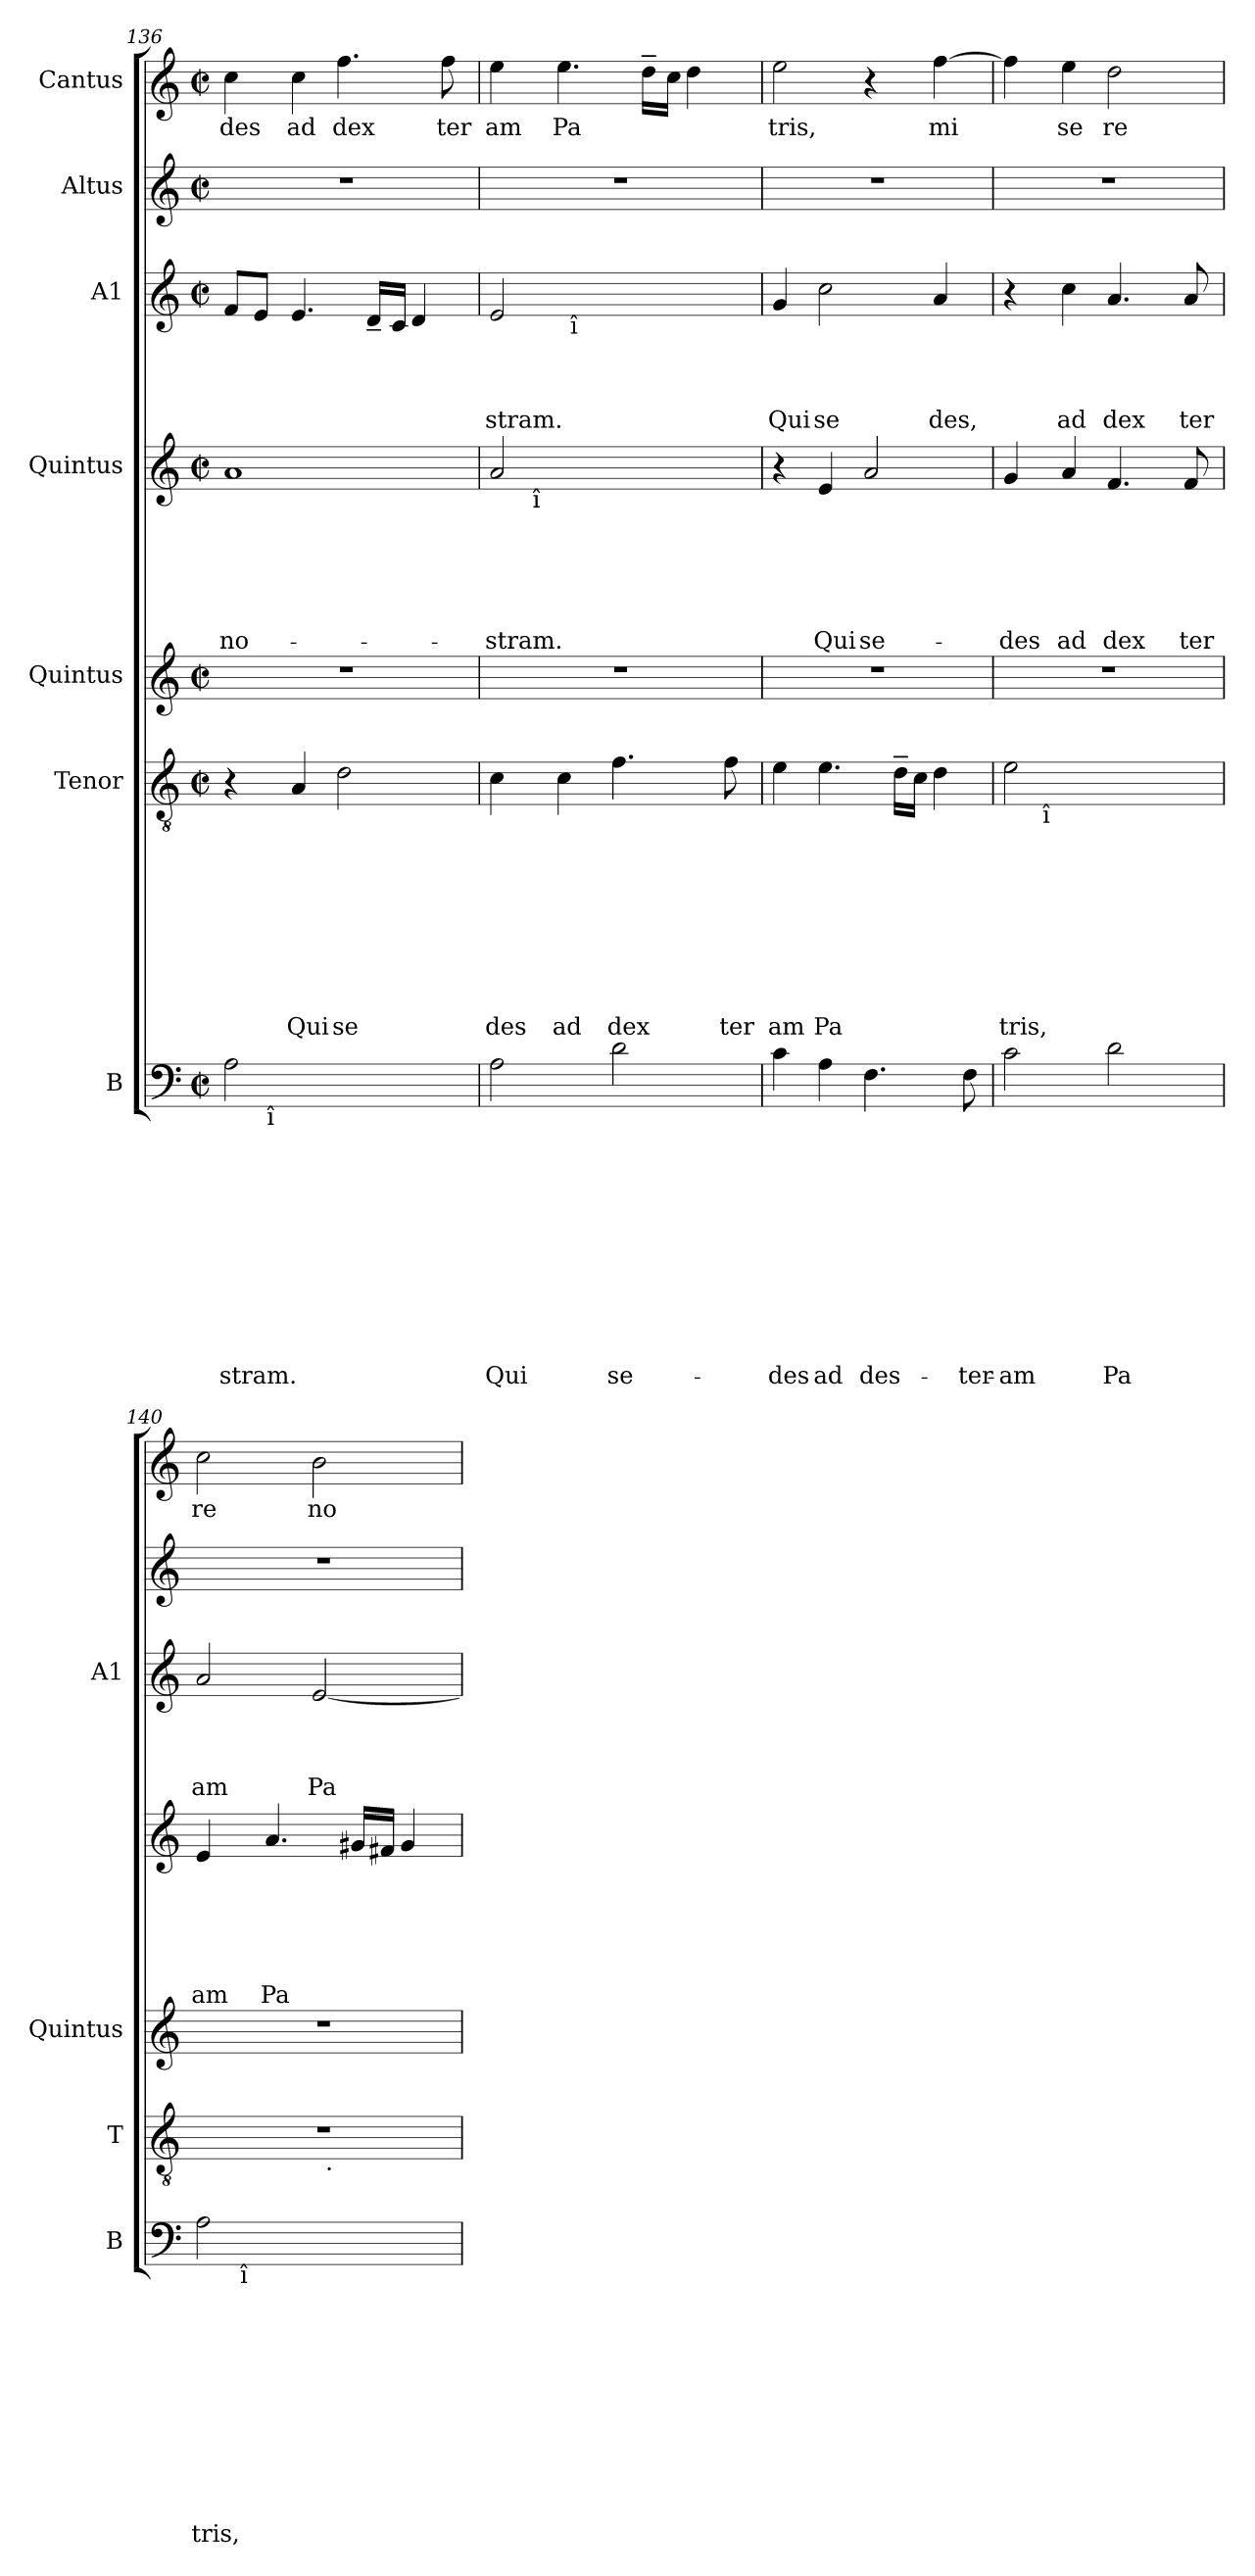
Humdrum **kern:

**kern	**text	**text	**text	**text	**text	**text	**text	**text	**text	**text	**text	**kern	**text	**text	**text	**text	**text	**text	**text	**text	**text	**kern	**kern	**text	**text	**text	**text	**text	**text	**kern	**text	**text	**text	**text	**kern	**kern	**text
*part7	*part7	*part7	*part7	*part7	*part7	*part7	*part7	*part7	*part7	*part7	*part7	*part6	*part6	*part6	*part6	*part6	*part6	*part6	*part6	*part6	*part6	*part5	*part4	*part4	*part4	*part4	*part4	*part4	*part4	*part3	*part3	*part3	*part3	*part3	*part2	*part1	*part1
*staff7	*staff7	*staff7	*staff7	*staff7	*staff7	*staff7	*staff7	*staff7	*staff7	*staff7	*staff7	*staff6	*staff6	*staff6	*staff6	*staff6	*staff6	*staff6	*staff6	*staff6	*staff6	*staff5	*staff4	*staff4	*staff4	*staff4	*staff4	*staff4	*staff4	*staff3	*staff3	*staff3	*staff3	*staff3	*staff2	*staff1	*staff1
*I"B	*	*	*	*	*	*	*	*	*	*	*	*I"Tenor	*	*	*	*	*	*	*	*	*	*I"Quintus	*I"Quintus	*	*	*	*	*	*	*I"A1	*	*	*	*	*I"Altus	*I"Cantus	*
*I'B	*	*	*	*	*	*	*	*	*	*	*	*I'T	*	*	*	*	*	*	*	*	*	*I'Quintus	*	*	*	*	*	*	*	*I'A1	*	*	*	*	*	*	*
*clefF4	*	*	*	*	*	*	*	*	*	*	*	*clefGv2	*	*	*	*	*	*	*	*	*	*clefG2	*clefG2	*	*	*	*	*	*	*clefG2	*	*	*	*	*clefG2	*clefG2	*
*k[]	*	*	*	*	*	*	*	*	*	*	*	*k[]	*	*	*	*	*	*	*	*	*	*k[]	*k[]	*	*	*	*	*	*	*k[]	*	*	*	*	*k[]	*k[]	*
*C:	*	*	*	*	*	*	*	*	*	*	*	*C:	*	*	*	*	*	*	*	*	*	*C:	*C:	*	*	*	*	*	*	*C:	*	*	*	*	*C:	*C:	*
*M2/2	*	*	*	*	*	*	*	*	*	*	*	*M2/2	*	*	*	*	*	*	*	*	*	*M2/2	*M2/2	*	*	*	*	*	*	*M2/2	*	*	*	*	*M2/2	*M2/2	*
*met(c|)	*	*	*	*	*	*	*	*	*	*	*	*met(c|)	*	*	*	*	*	*	*	*	*	*met(c|)	*met(c|)	*	*	*	*	*	*	*met(c|)	*	*	*	*	*met(c|)	*met(c|)	*
=136	=136	=136	=136	=136	=136	=136	=136	=136	=136	=136	=136	=136	=136	=136	=136	=136	=136	=136	=136	=136	=136	=136	=136	=136	=136	=136	=136	=136	=136	=136	=136	=136	=136	=136	=136	=136	=136
!	!	!	!	!	!	!	!	!	!	!	!LO:LY:b	!	!	!	!	!	!	!	!	!	!	!	!	!	!	!	!	!	!LO:LY:b	!	!	!	!	!	!	!	!LO:LY:b
*^	*	*	*	*	*	*	*	*	*	*	*	*	*	*	*	*	*	*	*	*	*	*	*	*	*	*	*	*	*	*	*	*	*	*	*	*	*
2A\	8ryy	.	.	.	.	.	.	.	.	.	.	-stram.	4r	.	.	.	.	.	.	.	.	.	1r	1a	.	.	.	.	.	no-	8f/L	.	.	.	.	1r	4cc\	des
.	32ryy	.	.	.	.	.	.	.	.	.	.	.	.	.	.	.	.	.	.	.	.	.	.	.	.	.	.	.	.	.	8e/J	.	.	.	.	.	.	.
!	!LO:TX:b:t=î	!	!	!	!	!	!	!	!	!	!	!	!	!	!	!	!	!	!	!	!	!	!	!	!	!	!	!	!	!	!	!	!	!	!	!	!	!
.	2ryy	.	.	.	.	.	.	.	.	.	.	.	.	.	.	.	.	.	.	.	.	.	.	.	.	.	.	.	.	.	.	.	.	.	.	.	.	.
!	!	!	!	!	!	!	!	!	!	!	!	!	!	!	!	!	!	!	!	!	!	!LO:LY:b	!	!	!	!	!	!	!	!	!	!	!	!	!	!	!	!LO:LY:b
.	.	.	.	.	.	.	.	.	.	.	.	.	4A/	.	.	.	.	.	.	.	.	Qui	.	.	.	.	.	.	.	.	4.e/	.	.	.	.	.	4cc\	ad
!	!	!	!	!	!	!	!	!	!	!	!	!	!	!	!	!	!	!	!	!	!	!LO:LY:b	!	!	!	!	!	!	!	!	!	!	!	!	!	!	!	!LO:LY:b
2ryy	.	.	.	.	.	.	.	.	.	.	.	.	2d\	.	.	.	.	.	.	.	.	se	.	.	.	.	.	.	.	.	.	.	.	.	.	.	4.ff\	dex
.	.	.	.	.	.	.	.	.	.	.	.	.	.	.	.	.	.	.	.	.	.	.	.	.	.	.	.	.	.	.	16d~</LL	.	.	.	.	.	.	.
.	4ryy	.	.	.	.	.	.	.	.	.	.	.	.	.	.	.	.	.	.	.	.	.	.	.	.	.	.	.	.	.	.	.	.	.	.	.	.	.
.	.	.	.	.	.	.	.	.	.	.	.	.	.	.	.	.	.	.	.	.	.	.	.	.	.	.	.	.	.	.	16c/JJ	.	.	.	.	.	.	.
.	.	.	.	.	.	.	.	.	.	.	.	.	.	.	.	.	.	.	.	.	.	.	.	.	.	.	.	.	.	.	4d/	.	.	.	.	.	.	.
!	!	!	!	!	!	!	!	!	!	!	!	!	!	!	!	!	!	!	!	!	!	!	!	!	!	!	!	!	!	!	!	!	!	!	!	!	!	!LO:LY:b
.	.	.	.	.	.	.	.	.	.	.	.	.	.	.	.	.	.	.	.	.	.	.	.	.	.	.	.	.	.	.	.	.	.	.	.	.	8ff\	ter
.	16.ryy	.	.	.	.	.	.	.	.	.	.	.	.	.	.	.	.	.	.	.	.	.	.	.	.	.	.	.	.	.	.	.	.	.	.	.	.	.
=137	=137	=137	=137	=137	=137	=137	=137	=137	=137	=137	=137	=137	=137	=137	=137	=137	=137	=137	=137	=137	=137	=137	=137	=137	=137	=137	=137	=137	=137	=137	=137	=137	=137	=137	=137	=137	=137	=137
!	!	!	!	!	!	!	!	!	!	!	!	!LO:LY:b	!	!	!	!	!	!	!	!	!	!LO:LY:b	!	!	!	!	!	!	!	!LO:LY:b	!	!	!	!	!LO:LY:b	!	!	!LO:LY:b
*v	*v	*	*	*	*	*	*	*	*	*	*	*	*	*	*	*	*	*	*	*	*	*	*	*^	*	*	*	*	*	*	*^	*	*	*	*	*	*	*
2A\	.	.	.	.	.	.	.	.	.	.	Qui	4c\	.	.	.	.	.	.	.	.	des	1r	2a/	8ryy	.	.	.	.	.	-stram.	2e/	4ryy	.	.	.	stram.	1r	4ee\	am
.	.	.	.	.	.	.	.	.	.	.	.	.	.	.	.	.	.	.	.	.	.	.	.	32ryy	.	.	.	.	.	.	.	.	.	.	.	.	.	.	.
!	!	!	!	!	!	!	!	!	!	!	!	!	!	!	!	!	!	!	!	!	!	!	!	!LO:TX:b:t=î	!	!	!	!	!	!	!	!	!	!	!	!	!	!	!
.	.	.	.	.	.	.	.	.	.	.	.	.	.	.	.	.	.	.	.	.	.	.	.	2ryy	.	.	.	.	.	.	.	.	.	.	.	.	.	.	.
!	!	!	!	!	!	!	!	!	!	!	!	!	!	!	!	!	!	!	!	!	!LO:LY:b	!	!	!	!	!	!	!	!	!	!	!	!	!	!	!	!	!	!LO:LY:b
.	.	.	.	.	.	.	.	.	.	.	.	4c\	.	.	.	.	.	.	.	.	ad	.	.	.	.	.	.	.	.	.	.	32ryy	.	.	.	.	.	4.ee\	Pa
!	!	!	!	!	!	!	!	!	!	!	!	!	!	!	!	!	!	!	!	!	!	!	!	!	!	!	!	!	!	!	!	!LO:TX:b:t=î	!	!	!	!	!	!	!
.	.	.	.	.	.	.	.	.	.	.	.	.	.	.	.	.	.	.	.	.	.	.	.	.	.	.	.	.	.	.	.	2ryy	.	.	.	.	.	.	.
!	!	!	!	!	!	!	!	!	!	!	!LO:LY:b	!	!	!	!	!	!	!	!	!	!LO:LY:b	!	!	!	!	!	!	!	!	!	!	!	!	!	!	!	!	!	!
2d\	.	.	.	.	.	.	.	.	.	.	se-	4.f\	.	.	.	.	.	.	.	.	dex	.	2ryy	.	.	.	.	.	.	.	2ryy	.	.	.	.	.	.	.	.
.	.	.	.	.	.	.	.	.	.	.	.	.	.	.	.	.	.	.	.	.	.	.	.	.	.	.	.	.	.	.	.	.	.	.	.	.	.	16dd~>\LL	.
.	.	.	.	.	.	.	.	.	.	.	.	.	.	.	.	.	.	.	.	.	.	.	.	4ryy	.	.	.	.	.	.	.	.	.	.	.	.	.	.	.
.	.	.	.	.	.	.	.	.	.	.	.	.	.	.	.	.	.	.	.	.	.	.	.	.	.	.	.	.	.	.	.	.	.	.	.	.	.	16cc\JJ	.
.	.	.	.	.	.	.	.	.	.	.	.	.	.	.	.	.	.	.	.	.	.	.	.	.	.	.	.	.	.	.	.	.	.	.	.	.	.	4dd\	.
.	.	.	.	.	.	.	.	.	.	.	.	.	.	.	.	.	.	.	.	.	.	.	.	.	.	.	.	.	.	.	.	8..ryy	.	.	.	.	.	.	.
!	!	!	!	!	!	!	!	!	!	!	!	!	!	!	!	!	!	!	!	!	!LO:LY:b	!	!	!	!	!	!	!	!	!	!	!	!	!	!	!	!	!	!
.	.	.	.	.	.	.	.	.	.	.	.	8f\	.	.	.	.	.	.	.	.	ter	.	.	.	.	.	.	.	.	.	.	.	.	.	.	.	.	.	.
.	.	.	.	.	.	.	.	.	.	.	.	.	.	.	.	.	.	.	.	.	.	.	.	16.ryy	.	.	.	.	.	.	.	.	.	.	.	.	.	.	.
=138	=138	=138	=138	=138	=138	=138	=138	=138	=138	=138	=138	=138	=138	=138	=138	=138	=138	=138	=138	=138	=138	=138	=138	=138	=138	=138	=138	=138	=138	=138	=138	=138	=138	=138	=138	=138	=138	=138	=138
!	!	!	!	!	!	!	!	!	!	!	!LO:LY:b	!	!	!	!	!	!	!	!	!	!LO:LY:b	!	!	!	!	!	!	!	!	!	!	!	!	!	!	!LO:LY:b	!	!	!LO:LY:b
*	*	*	*	*	*	*	*	*	*	*	*	*	*	*	*	*	*	*	*	*	*	*	*v	*v	*	*	*	*	*	*	*	*	*	*	*	*	*	*	*
*	*	*	*	*	*	*	*	*	*	*	*	*	*	*	*	*	*	*	*	*	*	*	*	*	*	*	*	*	*	*v	*v	*	*	*	*	*	*	*
4c\	.	.	.	.	.	.	.	.	.	.	-des	4e\	.	.	.	.	.	.	.	.	am	1r	4r	.	.	.	.	.	.	4g/	.	.	.	Qui	1r	2ee\	tris,
!	!	!	!	!	!	!	!	!	!	!	!LO:LY:b	!	!	!	!	!	!	!	!	!	!LO:LY:b	!	!	!	!	!	!	!	!LO:LY:b	!	!	!	!	!LO:LY:b	!	!	!
4A\	.	.	.	.	.	.	.	.	.	.	ad	4.e\	.	.	.	.	.	.	.	.	Pa	.	4e/	.	.	.	.	.	Qui	2cc\	.	.	.	se	.	.	.
!	!	!	!	!	!	!	!	!	!	!	!LO:LY:b	!	!	!	!	!	!	!	!	!	!	!	!	!	!	!	!	!	!LO:LY:b	!	!	!	!	!	!	!	!
4.F\	.	.	.	.	.	.	.	.	.	.	des-	.	.	.	.	.	.	.	.	.	.	.	2a/	.	.	.	.	.	se-	.	.	.	.	.	.	4r	.
.	.	.	.	.	.	.	.	.	.	.	.	16d~>\LL	.	.	.	.	.	.	.	.	.	.	.	.	.	.	.	.	.	.	.	.	.	.	.	.	.
.	.	.	.	.	.	.	.	.	.	.	.	16c\JJ	.	.	.	.	.	.	.	.	.	.	.	.	.	.	.	.	.	.	.	.	.	.	.	.	.
!	!	!	!	!	!	!	!	!	!	!	!	!	!	!	!	!	!	!	!	!	!	!	!	!	!	!	!	!	!	!	!	!	!	!LO:LY:b	!	!	!LO:LY:b
.	.	.	.	.	.	.	.	.	.	.	.	4d\	.	.	.	.	.	.	.	.	.	.	.	.	.	.	.	.	.	4a/	.	.	.	des,	.	[<4ff\	mi
!	!	!	!	!	!	!	!	!	!	!	!LO:LY:b	!	!	!	!	!	!	!	!	!	!	!	!	!	!	!	!	!	!	!	!	!	!	!	!	!	!
8F\	.	.	.	.	.	.	.	.	.	.	-ter-	.	.	.	.	.	.	.	.	.	.	.	.	.	.	.	.	.	.	.	.	.	.	.	.	.	.
!!LO:LB:g=z
=139	=139	=139	=139	=139	=139	=139	=139	=139	=139	=139	=139	=139	=139	=139	=139	=139	=139	=139	=139	=139	=139	=139	=139	=139	=139	=139	=139	=139	=139	=139	=139	=139	=139	=139	=139	=139	=139
!	!	!	!	!	!	!	!	!	!	!	!LO:LY:b	!	!	!	!	!	!	!	!	!	!LO:LY:b	!	!	!	!	!	!	!	!LO:LY:b	!	!	!	!	!	!	!	!
*	*	*	*	*	*	*	*	*	*	*	*	*^	*	*	*	*	*	*	*	*	*	*	*	*	*	*	*	*	*	*	*	*	*	*	*	*	*
2c\	.	.	.	.	.	.	.	.	.	.	-am	2e\	8.ryy	.	.	.	.	.	.	.	.	tris,	1r	4g/	.	.	.	.	.	-des	4r	.	.	.	.	1r	4ff\]	.
!	!	!	!	!	!	!	!	!	!	!	!	!	!LO:TX:b:t=î	!	!	!	!	!	!	!	!	!	!	!	!	!	!	!	!	!	!	!	!	!	!	!	!	!
.	.	.	.	.	.	.	.	.	.	.	.	.	2ryy	.	.	.	.	.	.	.	.	.	.	.	.	.	.	.	.	.	.	.	.	.	.	.	.	.
!	!	!	!	!	!	!	!	!	!	!	!	!	!	!	!	!	!	!	!	!	!	!	!	!	!	!	!	!	!	!LO:LY:b	!	!	!	!	!LO:LY:b	!	!	!LO:LY:b
.	.	.	.	.	.	.	.	.	.	.	.	.	.	.	.	.	.	.	.	.	.	.	.	4a/	.	.	.	.	.	ad	4cc\	.	.	.	ad	.	4ee\	se
!	!	!	!	!	!	!	!	!	!	!	!LO:LY:b	!	!	!	!	!	!	!	!	!	!	!	!	!	!	!	!	!	!	!LO:LY:b	!	!	!	!	!LO:LY:b	!	!	!LO:LY:b
2d\	.	.	.	.	.	.	.	.	.	.	Pa	2ryy	.	.	.	.	.	.	.	.	.	.	.	4.f/	.	.	.	.	.	dex	4.a/	.	.	.	dex	.	2dd\	re
.	.	.	.	.	.	.	.	.	.	.	.	.	4ryy	.	.	.	.	.	.	.	.	.	.	.	.	.	.	.	.	.	.	.	.	.	.	.	.	.
!	!	!	!	!	!	!	!	!	!	!	!	!	!	!	!	!	!	!	!	!	!	!	!	!	!	!	!	!	!	!LO:LY:b	!	!	!	!	!LO:LY:b	!	!	!
.	.	.	.	.	.	.	.	.	.	.	.	.	.	.	.	.	.	.	.	.	.	.	.	8f/	.	.	.	.	.	ter	8a/	.	.	.	ter	.	.	.
.	.	.	.	.	.	.	.	.	.	.	.	.	16ryy	.	.	.	.	.	.	.	.	.	.	.	.	.	.	.	.	.	.	.	.	.	.	.	.	.
=140	=140	=140	=140	=140	=140	=140	=140	=140	=140	=140	=140	=140	=140	=140	=140	=140	=140	=140	=140	=140	=140	=140	=140	=140	=140	=140	=140	=140	=140	=140	=140	=140	=140	=140	=140	=140	=140	=140
!	!	!	!	!	!	!	!	!	!	!	!LO:LY:b	!	!	!	!	!	!	!	!	!	!	!	!	!	!	!	!	!	!	!LO:LY:b	!	!	!	!	!LO:LY:b	!	!	!LO:LY:b
*^	*	*	*	*	*	*	*	*	*	*	*	*	*	*	*	*	*	*	*	*	*	*	*	*	*	*	*	*	*	*	*	*	*	*	*	*	*	*
2A\	8ryy	.	.	.	.	.	.	.	.	.	.	tris,	1r	2ryy	.	.	.	.	.	.	.	.	.	1r	4e/	.	.	.	.	.	am	2a/	.	.	.	am	1r	2cc\	re
.	32ryy	.	.	.	.	.	.	.	.	.	.	.	.	.	.	.	.	.	.	.	.	.	.	.	.	.	.	.	.	.	.	.	.	.	.	.	.	.	.
!	!LO:TX:b:t=î	!	!	!	!	!	!	!	!	!	!	!	!	!	!	!	!	!	!	!	!	!	!	!	!	!	!	!	!	!	!	!	!	!	!	!	!	!	!
.	2ryy	.	.	.	.	.	.	.	.	.	.	.	.	.	.	.	.	.	.	.	.	.	.	.	.	.	.	.	.	.	.	.	.	.	.	.	.	.	.
!	!	!	!	!	!	!	!	!	!	!	!	!	!	!	!	!	!	!	!	!	!	!	!	!	!	!	!	!	!	!	!LO:LY:b	!	!	!	!	!	!	!	!
.	.	.	.	.	.	.	.	.	.	.	.	.	.	.	.	.	.	.	.	.	.	.	.	.	4.a/	.	.	.	.	.	Pa	.	.	.	.	.	.	.	.
!	!	!	!	!	!	!	!	!	!	!	!	!	!	!	!	!	!	!	!	!	!	!	!	!	!	!	!	!	!	!	!	!	!	!	!	!LO:LY:b	!	!	!LO:LY:b
2ryy	.	.	.	.	.	.	.	.	.	.	.	.	.	32ryy	.	.	.	.	.	.	.	.	.	.	.	.	.	.	.	.	.	[<2e/	.	.	.	Pa	.	2b\	no
!	!	!	!	!	!	!	!	!	!	!	!	!	!	!LO:TX:b:t=·	!	!	!	!	!	!	!	!	!	!	!	!	!	!	!	!	!	!	!	!	!	!	!	!	!
.	.	.	.	.	.	.	.	.	.	.	.	.	.	4...ryy	.	.	.	.	.	.	.	.	.	.	.	.	.	.	.	.	.	.	.	.	.	.	.	.	.
.	.	.	.	.	.	.	.	.	.	.	.	.	.	.	.	.	.	.	.	.	.	.	.	.	16g#X/LL	.	.	.	.	.	.	.	.	.	.	.	.	.	.
.	4ryy	.	.	.	.	.	.	.	.	.	.	.	.	.	.	.	.	.	.	.	.	.	.	.	.	.	.	.	.	.	.	.	.	.	.	.	.	.	.
.	.	.	.	.	.	.	.	.	.	.	.	.	.	.	.	.	.	.	.	.	.	.	.	.	16f#X/JJ	.	.	.	.	.	.	.	.	.	.	.	.	.	.
.	.	.	.	.	.	.	.	.	.	.	.	.	.	.	.	.	.	.	.	.	.	.	.	.	4g#/	.	.	.	.	.	.	.	.	.	.	.	.	.	.
.	16.ryy	.	.	.	.	.	.	.	.	.	.	.	.	.	.	.	.	.	.	.	.	.	.	.	.	.	.	.	.	.	.	.	.	.	.	.	.	.	.
*v	*v	*	*	*	*	*	*	*	*	*	*	*	*	*	*	*	*	*	*	*	*	*	*	*	*	*	*	*	*	*	*	*	*	*	*	*	*	*	*
*	*	*	*	*	*	*	*	*	*	*	*	*v	*v	*	*	*	*	*	*	*	*	*	*	*	*	*	*	*	*	*	*	*	*	*	*	*	*	*
=	=	=	=	=	=	=	=	=	=	=	=	=	=	=	=	=	=	=	=	=	=	=	=	=	=	=	=	=	=	=	=	=	=	=	=	=	=
*-	*-	*-	*-	*-	*-	*-	*-	*-	*-	*-	*-	*-	*-	*-	*-	*-	*-	*-	*-	*-	*-	*-	*-	*-	*-	*-	*-	*-	*-	*-	*-	*-	*-	*-	*-	*-	*-
